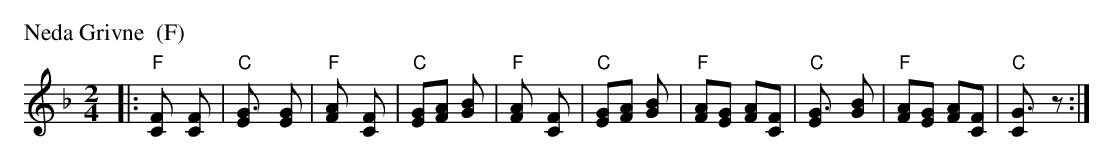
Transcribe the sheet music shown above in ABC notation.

X:1
P: Neda Grivne  (F)
M: 2/4
L: 1/8
K: F
|: "F"[F2C] [F2C] | "C"[G3E] [GE] \
| "F"[A2F] [F2C] | "C"[GE][AF] [B2G] \
| "F"[A2F] [F2C] | "C"[GE][AF] [B2G] \
| "F"[AF][GE] [AF][FC] | "C"[G3E] [BG] \
| "F"[AF][GE] [AF][FC] | "C"[G3C] z :|
